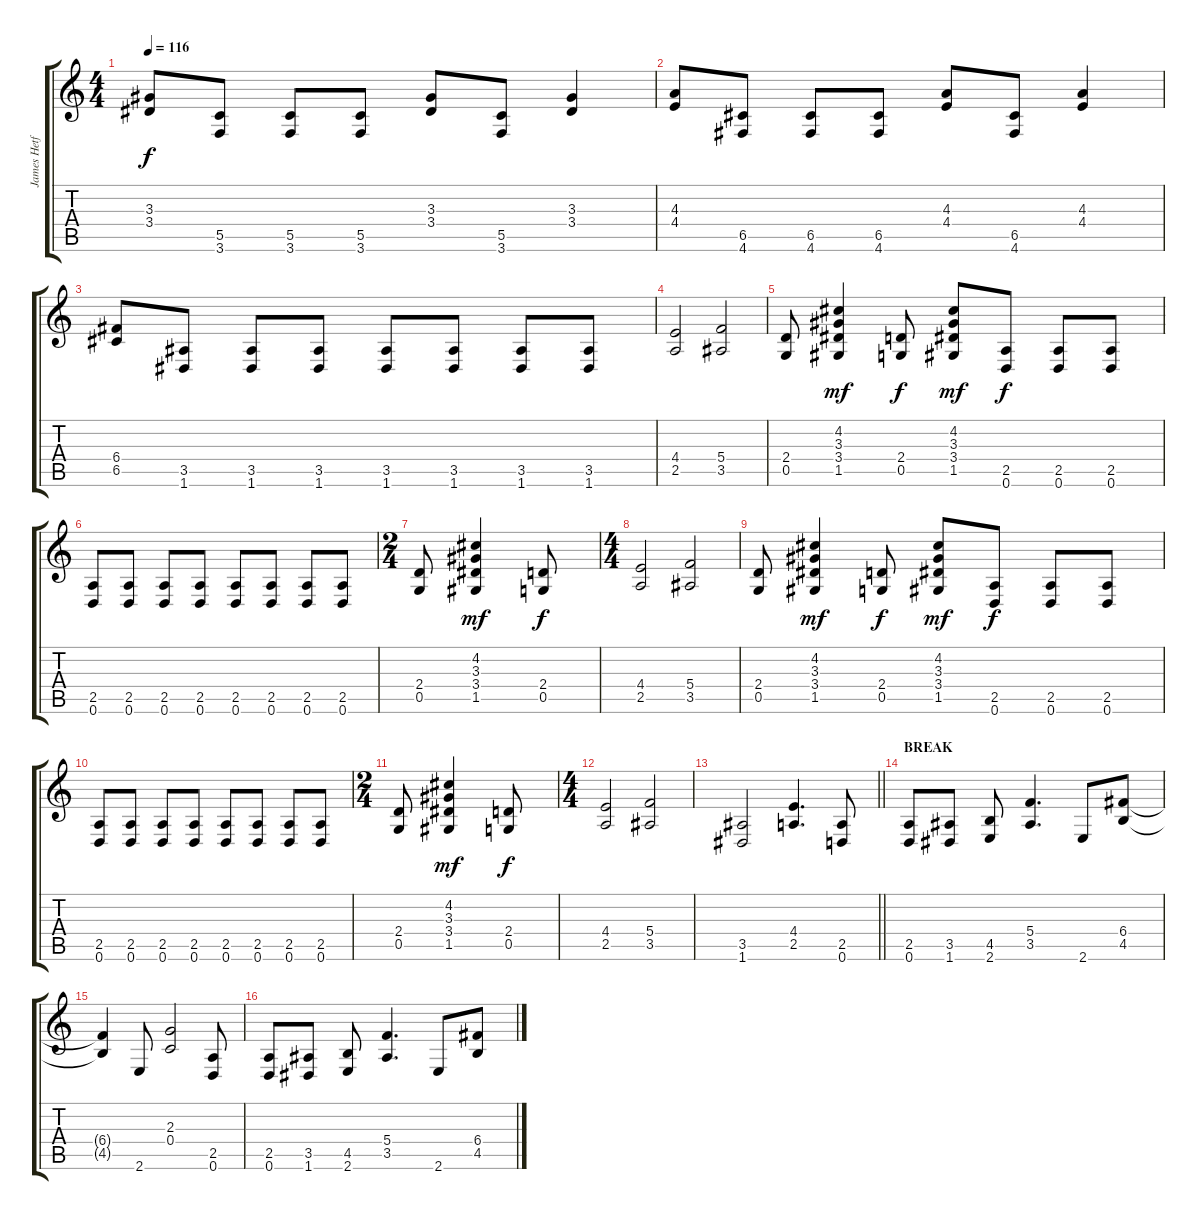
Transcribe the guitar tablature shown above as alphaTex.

\track ("James Hetfeild (Rhythm)" "James Hetf") {instrument overdrivenguitar}
\staff {score tabs}
\tuning (D4 A3 F3 C3 G2 D2) {hide}
\ts (4 4)
\tempo 116
\clef g2
\ks c
(3.3 3.4).8{dy f} (5.5 3.6).8 (5.5 3.6).8 (5.5 3.6).8 (3.3 3.4).8 (5.5 3.6).8 (3.3 3.4).4 |
(4.3 4.4).8 (6.5 4.6).8 (6.5 4.6).8 (6.5 4.6).8 (4.3 4.4).8 (6.5 4.6).8 (4.3 4.4).4 |
(6.4 6.5).8 (3.5 1.6).8 (3.5 1.6).8 (3.5 1.6).8 (3.5 1.6).8 (3.5 1.6).8 (3.5 1.6).8 (3.5 1.6).8 |
(4.4 2.5).2 (5.4 3.5).2 |
(2.4 0.5).8 (4.2 3.3 3.4 1.5).4{dy mf} (2.4 0.5).8{dy f} (4.2 3.3 3.4 1.5).8{dy mf} (2.5 0.6).8{dy f} (2.5 0.6).8 (2.5 0.6).8 |
(2.5 0.6).8 (2.5 0.6).8 (2.5 0.6).8 (2.5 0.6).8 (2.5 0.6).8 (2.5 0.6).8 (2.5 0.6).8 (2.5 0.6).8 |
\ts (2 4)
(2.4 0.5).8 (4.2 3.3 3.4 1.5).4{dy mf} (2.4 0.5).8{dy f} |
\ts (4 4)
(4.4 2.5).2 (5.4 3.5).2 |
(2.4 0.5).8 (4.2 3.3 3.4 1.5).4{dy mf} (2.4 0.5).8{dy f} (4.2 3.3 3.4 1.5).8{dy mf} (2.5 0.6).8{dy f} (2.5 0.6).8 (2.5 0.6).8 |
(2.5 0.6).8 (2.5 0.6).8 (2.5 0.6).8 (2.5 0.6).8 (2.5 0.6).8 (2.5 0.6).8 (2.5 0.6).8 (2.5 0.6).8 |
\ts (2 4)
(2.4 0.5).8 (4.2 3.3 3.4 1.5).4{dy mf} (2.4 0.5).8{dy f} |
\ts (4 4)
(4.4 2.5).2 (5.4 3.5).2 |
\barLineRight lightlight
(3.5 1.6).2 (4.4 2.5).4{d} (2.5 0.6).8 |
\section ("" "BREAK")
(2.5 0.6).8 (3.5 1.6).8 (4.5 2.6).8 (5.4 3.5).4{d} 2.6.8 (6.4 4.5).8 |
(6.4{t} 4.5{t}).4 2.6.8 (2.3 0.4).2 (2.5 0.6).8 |
(2.5 0.6).8 (3.5 1.6).8 (4.5 2.6).8 (5.4 3.5).4{d} 2.6.8 (6.4 4.5).8
